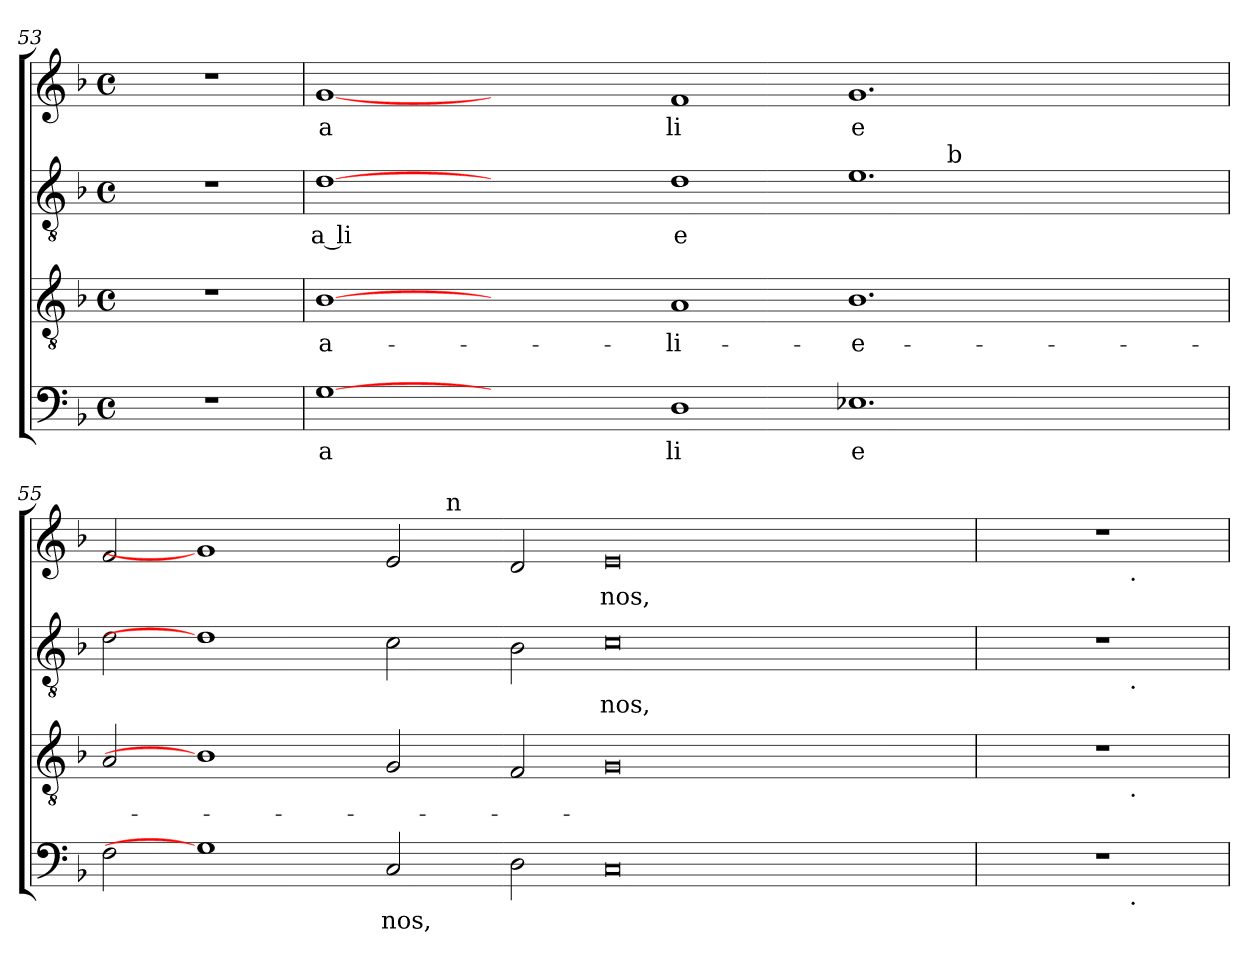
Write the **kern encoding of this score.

**kern	**text	**kern	**text	**kern	**text	**kern	**text
*part4	*part4	*part3	*part3	*part2	*part2	*part1	*part1
*staff4	*staff4	*staff3	*staff3	*staff2	*staff2	*staff1	*staff1
*clefF4	*	*clefGv2	*	*clefGv2	*	*clefG2	*
*k[b-]	*	*k[b-]	*	*k[b-]	*	*k[b-]	*
*F:	*	*F:	*	*F:	*	*F:	*
*M4/4	*	*M4/4	*	*M4/4	*	*M4/4	*
*met(c)	*	*met(c)	*	*met(c)	*	*met(c)	*
=53	=53	=53	=53	=53	=53	=53	=53
1r	.	1r	.	1r	.	1r	.
=54	=54	=54	=54	=54	=54	=54	=54
!	!LO:LY:b	!	!LO:LY:b	!	!LO:LY:b:rj	!	!LO:LY:b
*	*	*	*	*^	*	*	*
[1G	a	[1B-	a-	[1d	1ryy	a li	[1g	a
1ryy	.	1ryy	.	1ryy	1ryy	.	1ryy	.
!	!LO:LY:b	!	!LO:LY:b	!	!	!LO:LY:b:rj	!	!LO:LY:b
1D	li	1A	-li-	1d	1ryy	e	1f	li
!	!LO:LY:b:rj	!	!LO:LY:b:rj	!	!	!	!	!LO:LY:b:rj
1.E-X	e	1.B-	-e-	1.e	8ryy	.	1.g	e
.	.	.	.	.	16ryy	.	.	.
.	.	.	.	.	64ryy	.	.	.
!	!	!	!	!	!LO:TX:a:t=b	!	!	!
.	.	.	.	.	1ryy	.	.	.
.	.	.	.	.	4ryy	.	.	.
.	.	.	.	.	32.ryy	.	.	.
*	*	*	*	*v	*v	*	*	*
=55	=55	=55	=55	=55	=55	=55	=55
*	*	*	*	*	*	*^	*
2F\	.	2A/	.	2d\	.	2f/	1ryy	.
1G]	.	1B-]	.	1d]	.	1g]	.	.
.	.	.	.	.	.	.	2ryy	.
!	!LO:LY:b	!	!	!	!	!	!	!
2C/	nos,	2G/	.	2c\	.	2e/	8...ryy	.
!	!	!	!	!	!	!	!LO:TX:a:t=n	!
.	.	.	.	.	.	.	1ryy	.
2D\	.	2F/	.	2B-\	.	2d/	.	.
!	!	!	!	!	!LO:LY:b	!	!	!LO:LY:b
0C	.	0G	.	0c	nos,	0e	.	nos,
.	.	.	.	.	.	.	1ryy	.
.	.	.	.	.	.	.	2ryy	.
.	.	.	.	.	.	.	4ryy	.
.	.	.	.	.	.	.	64ryy	.
!!LO:PB:g=z	!!
=56	=56	=56	=56	=56	=56	=56	=56	=56
*^	*	*^	*	*^	*	*	*	*
1r	2ryy	.	1r	2ryy	.	1r	2ryy	.	1r	2ryy	.
.	8ryy	.	.	8ryy	.	.	8ryy	.	.	8ryy	.
.	64ryy	.	.	64ryy	.	.	64ryy	.	.	64ryy	.
!	!	!	!	!	!	!	!	!	!	!LO:TX:b:t=.	!
!	!	!	!	!	!	!	!LO:TX:b:t=.	!	!	!	!
!	!	!	!	!LO:TX:b:t=.	!	!	!	!	!	!	!
!	!LO:TX:b:t=.	!	!	!	!	!	!	!	!	!	!
.	4ryy	.	.	4ryy	.	.	4ryy	.	.	4ryy	.
.	16..ryy	.	.	16..ryy	.	.	16..ryy	.	.	16..ryy	.
*v	*v	*	*	*	*	*v	*v	*	*v	*v	*
*	*	*v	*v	*	*	*	*	*
=	=	=	=	=	=	=	=
*-	*-	*-	*-	*-	*-	*-	*-
